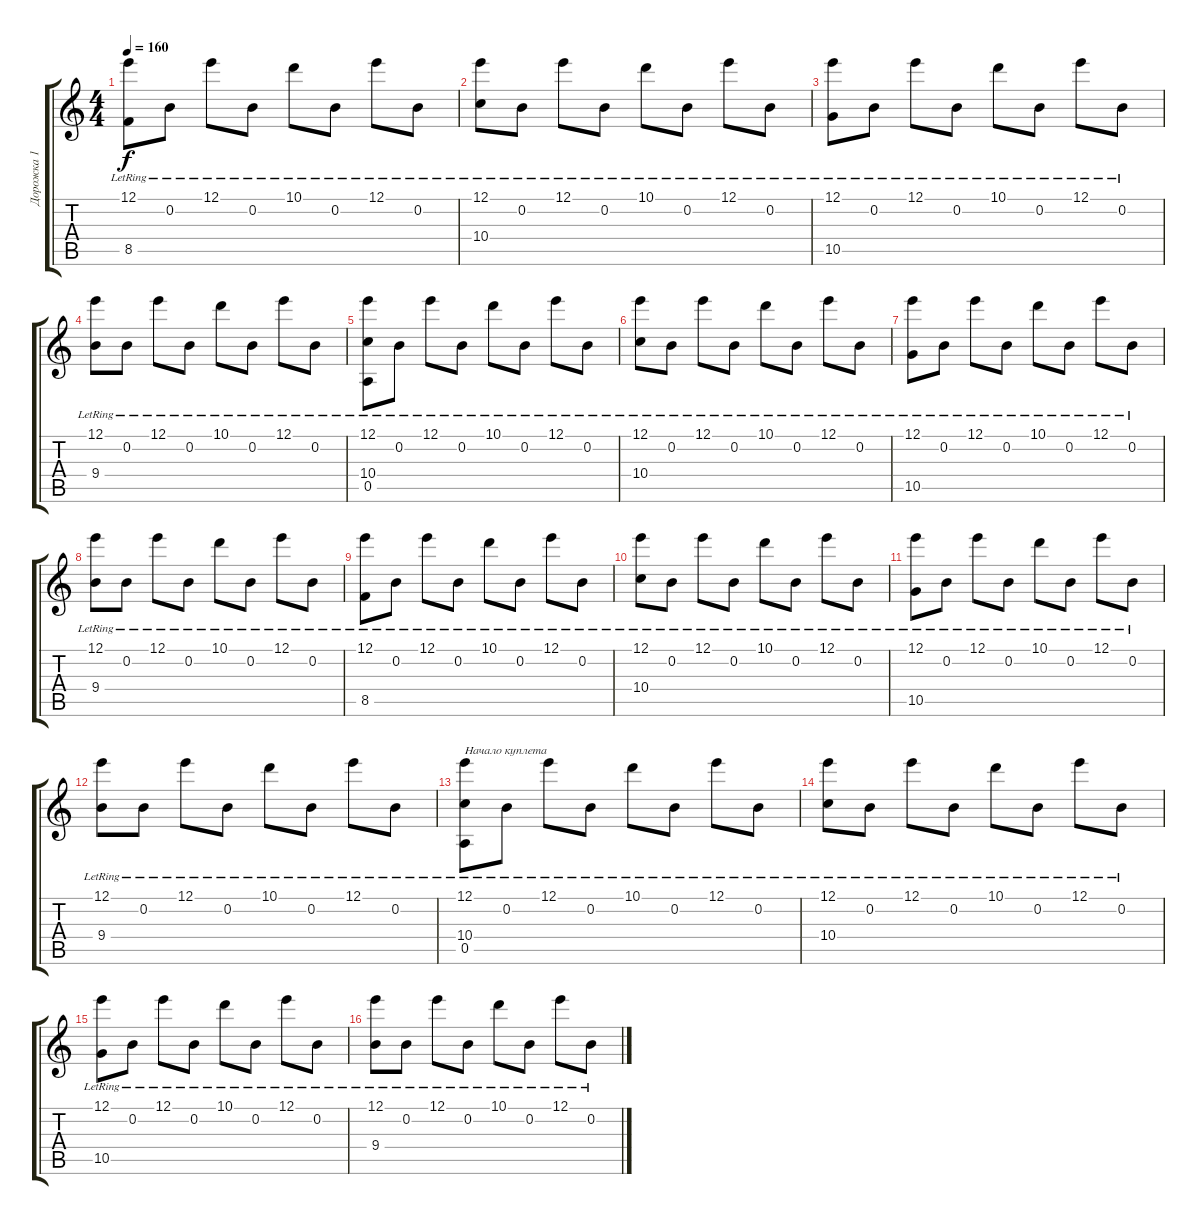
\track ("Дорожка 1" "Дорожка 1") {instrument acousticguitarnylon}
\staff {score tabs}
\tuning (E4 B3 G3 D3 A2 E2) {hide}
\ts (4 4)
\tempo 160
\clef g2
\ks c
(12.1{lr} 8.5{lr}).8{dy f} 0.2{lr}.8 12.1{lr}.8 0.2{lr}.8 10.1{lr}.8 0.2{lr}.8 12.1{lr}.8 0.2{lr}.8 |
(12.1{lr} 10.4{lr}).8 0.2{lr}.8 12.1{lr}.8 0.2{lr}.8 10.1{lr}.8 0.2{lr}.8 12.1{lr}.8 0.2{lr}.8 |
(12.1{lr} 10.5{lr}).8 0.2{lr}.8 12.1{lr}.8 0.2{lr}.8 10.1{lr}.8 0.2{lr}.8 12.1{lr}.8 0.2{lr}.8 |
(12.1{lr} 9.4{lr}).8 0.2{lr}.8 12.1{lr}.8 0.2{lr}.8 10.1{lr}.8 0.2{lr}.8 12.1{lr}.8 0.2{lr}.8 |
(12.1{lr} 10.4{lr} 0.5{lr}).8 0.2{lr}.8 12.1{lr}.8 0.2{lr}.8 10.1{lr}.8 0.2{lr}.8 12.1{lr}.8 0.2{lr}.8 |
(12.1{lr} 10.4{lr}).8 0.2{lr}.8 12.1{lr}.8 0.2{lr}.8 10.1{lr}.8 0.2{lr}.8 12.1{lr}.8 0.2{lr}.8 |
(12.1{lr} 10.5{lr}).8 0.2{lr}.8 12.1{lr}.8 0.2{lr}.8 10.1{lr}.8 0.2{lr}.8 12.1{lr}.8 0.2{lr}.8 |
(12.1{lr} 9.4{lr}).8 0.2{lr}.8 12.1{lr}.8 0.2{lr}.8 10.1{lr}.8 0.2{lr}.8 12.1{lr}.8 0.2{lr}.8 |
(12.1{lr} 8.5{lr}).8 0.2{lr}.8 12.1{lr}.8 0.2{lr}.8 10.1{lr}.8 0.2{lr}.8 12.1{lr}.8 0.2{lr}.8 |
(12.1{lr} 10.4{lr}).8 0.2{lr}.8 12.1{lr}.8 0.2{lr}.8 10.1{lr}.8 0.2{lr}.8 12.1{lr}.8 0.2{lr}.8 |
(12.1{lr} 10.5{lr}).8 0.2{lr}.8 12.1{lr}.8 0.2{lr}.8 10.1{lr}.8 0.2{lr}.8 12.1{lr}.8 0.2{lr}.8 |
(12.1{lr} 9.4{lr}).8 0.2{lr}.8 12.1{lr}.8 0.2{lr}.8 10.1{lr}.8 0.2{lr}.8 12.1{lr}.8 0.2{lr}.8 |
(12.1{lr} 10.4{lr} 0.5{lr}).8{txt "Начало куплета"} 0.2{lr}.8 12.1{lr}.8 0.2{lr}.8 10.1{lr}.8 0.2{lr}.8 12.1{lr}.8 0.2{lr}.8 |
(12.1{lr} 10.4{lr}).8 0.2{lr}.8 12.1{lr}.8 0.2{lr}.8 10.1{lr}.8 0.2{lr}.8 12.1{lr}.8 0.2{lr}.8 |
(12.1{lr} 10.5{lr}).8 0.2{lr}.8 12.1{lr}.8 0.2{lr}.8 10.1{lr}.8 0.2{lr}.8 12.1{lr}.8 0.2{lr}.8 |
(12.1{lr} 9.4{lr}).8 0.2{lr}.8 12.1{lr}.8 0.2{lr}.8 10.1{lr}.8 0.2{lr}.8 12.1{lr}.8 0.2{lr}.8
